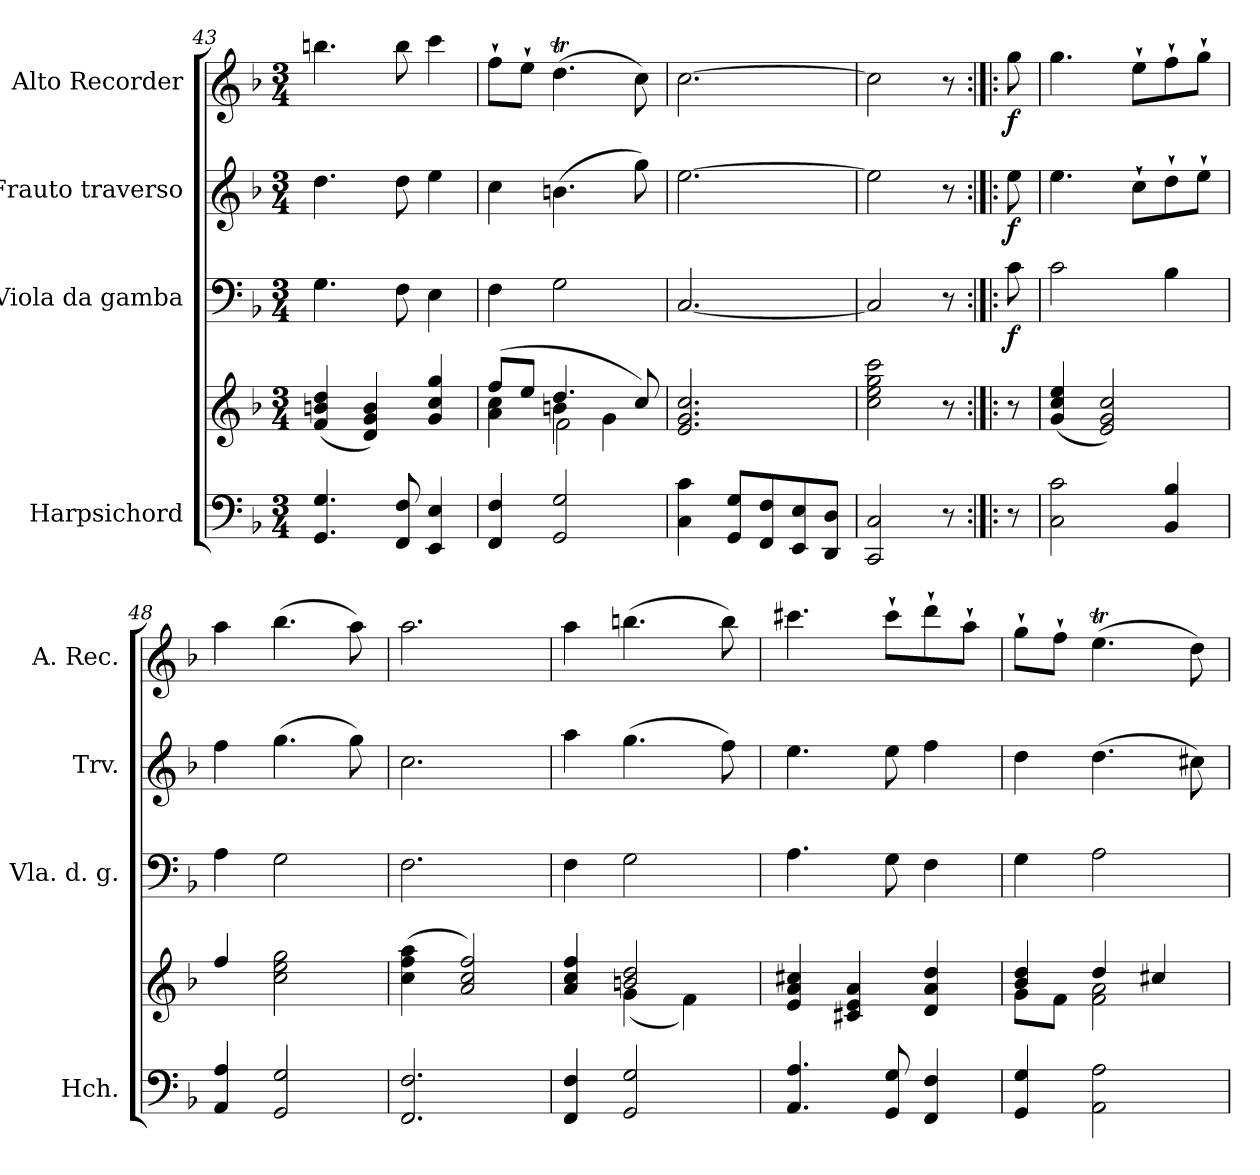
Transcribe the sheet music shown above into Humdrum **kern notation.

**kern	**kern	**kern	**dynam	**kern	**dynam	**kern	**dynam
*part4	*part4	*part3	*part3	*part2	*part2	*part1	*part1
*staff5	*staff4	*staff3	*staff3	*staff2	*staff2	*staff1	*staff1
*I"Harpsichord	*	*I"Viola da gamba	*	*I"Frauto traverso	*	*I"Alto Recorder	*
*I'Hch.	*	*I'Vla. d. g.	*	*I'Trv.	*	*I'A. Rec.	*
*clefF4	*clefG2	*clefF4	*	*clefG2	*	*clefG2	*
*k[b-]	*k[b-]	*k[b-]	*	*k[b-]	*	*k[b-]	*
*M3/4	*M3/4	*M3/4	*	*M3/4	*	*M3/4	*
=43	=43	=43	=43	=43	=43	=43	=43
4.GG/ 4.G/	(4f/ 4bn/ 4dd/	4.G\	.	4.dd\	.	4.bbn\	.
.	4d/ 4g/ 4b/)	.	.	.	.	.	.
8FF/ 8F/	.	8F\	.	8dd\	.	8bb\	.
4EE/ 4E/	4g/ 4cc/ 4gg/	4E\	.	4ee\	.	4ccc\	.
=44	=44	=44	=44	=44	=44	=44	=44
*	*^	*	*	*	*	*	*
*	*	*^	*	*	*	*	*	*
4FF/ 4F/	(8ff/L	4a\ 4cc\	4ryy	4F\	.	4cc\	.	8ff`\L	.
.	8ee/J	.	.	.	.	.	.	8ee`\J	.
2GG/ 2G/	4.dd/	4bn\	2f\	2G\	.	(4.bn\	.	(4.ddT\	.
.	.	4g\	.	.	.	.	.	.	.
.	8cc/)	.	.	.	.	8gg\)	.	8cc\)	.
*	*v	*v	*v	*	*	*	*	*	*
=45	=45	=45	=45	=45	=45	=45	=45
4C\ 4c\	2.e/ 2.g/ 2.cc/	[2.C/	.	[2.ee\	.	[2.cc\	.
8GG/ 8G/L	.	.	.	.	.	.	.
8FF/ 8F/	.	.	.	.	.	.	.
8EE/ 8E/	.	.	.	.	.	.	.
8DD/ 8D/J	.	.	.	.	.	.	.
=46	=46	=46	=46	=46	=46	=46	=46
2CC/ 2C/	2cc\ 2ee\ 2gg\ 2ccc\	2C/]	.	2ee\]	.	2cc\]	.
8r	8r	8r	.	8r	.	8r	.
!!LO:LB:g=z
=46X3:|!|:	=46X3:|!|:	=46X3:|!|:	=46X3:|!|:	=46X3:|!|:	=46X3:|!|:	=46X3:|!|:	=46X3:|!|:
!	!	!	!LO:DY:b	!	!LO:DY:b	!	!LO:DY:b
8r	8r	8c\	f	8ee\	f	8gg\	f
=47	=47	=47	=47	=47	=47	=47	=47
2C\ 2c\	(4g/ 4cc/ 4ee/	2c\	.	4.ee\	.	4.gg\	.
.	2e/ 2g/ 2cc/)	.	.	.	.	.	.
.	.	.	.	8cc`\L	.	8ee`\L	.
4BB-/ 4B-/	.	4B-\	.	8dd`\	.	8ff`\	.
.	.	.	.	8ee`\J	.	8gg`\J	.
=48	=48	=48	=48	=48	=48	=48	=48
4AA/ 4A/	4ff/	4A\	.	4ff\	.	4aa\	.
2GG/ 2G/	2cc\ 2ee\ 2gg\	2G\	.	(4.gg\	.	(4.bb-\	.
.	.	.	.	8gg\)	.	8aa\)	.
=49	=49	=49	=49	=49	=49	=49	=49
2.FF/ 2.F/	(4cc\ 4ff\ 4aa\	2.F\	.	2.cc\	.	2.aa\	.
.	2a/ 2cc/ 2ff/)	.	.	.	.	.	.
=50	=50	=50	=50	=50	=50	=50	=50
*	*^	*	*	*	*	*	*
4FF/ 4F/	4a/ 4cc/ 4ff/	4ryy	4F\	.	4aa\	.	4aa\	.
2GG/ 2G/	2bn/ 2dd/	(4g\	2G\	.	(4.gg\	.	(4.bbn\	.
.	.	4f\)	.	.	.	.	.	.
.	.	.	.	.	8ff\)	.	8bb\)	.
*	*v	*v	*	*	*	*	*	*
=51	=51	=51	=51	=51	=51	=51	=51
4.AA/ 4.A/	4e/ 4a/ 4cc#X/	4.A\	.	4.ee\	.	4.ccc#X\	.
.	4c#X/ 4e/ 4a/	.	.	.	.	.	.
8GG/ 8G/	.	8G\	.	8ee\	.	8ccc#`\L	.
4FF/ 4F/	4d/ 4a/ 4dd/	4F\	.	4ff\	.	8ddd`\	.
.	.	.	.	.	.	8aa`\J	.
=52	=52	=52	=52	=52	=52	=52	=52
*	*^	*	*	*	*	*	*
4GG/ 4G/	4b-/ 4dd/	8g\L	4G\	.	4dd\	.	8gg`\L	.
.	.	8f\J	.	.	.	.	8ff`\J	.
2AA\ 2A\	4dd/	2f\ 2a\	2A\	.	(4.dd\	.	(4.eet\	.
.	4cc#X/	.	.	.	.	.	.	.
.	.	.	.	.	8cc#X\)	.	8dd\)	.
*	*v	*v	*	*	*	*	*	*
=	=	=	=	=	=	=	=
*-	*-	*-	*-	*-	*-	*-	*-
